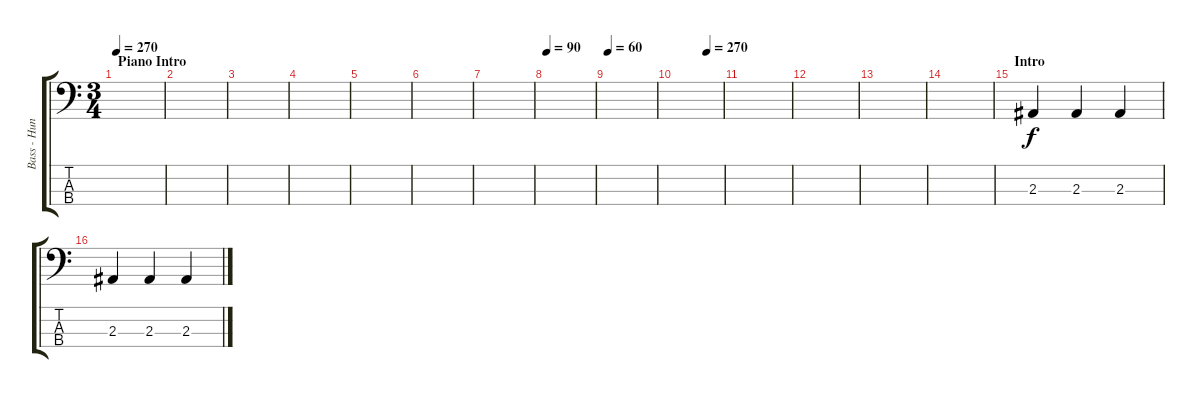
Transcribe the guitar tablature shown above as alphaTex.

\track ("Bass - Hunter" "Bass - Hun") {instrument electricbasspick}
\staff {score tabs}
\tuning (Gb2 Db2 Ab1 Eb1) {hide}
\ts (3 4)
\section ("" "Piano Intro")
\tempo 270
\tempo 112
\tempo 270
\clef f4
\ks c
|
|
|
|
|
|
|
\tempo 90
|
\tempo 60
|
\tempo (270 0.6666666666666666)
|
|
|
|
|
\section ("" "Intro")
2.3.4 2.3.4 2.3.4 |
2.3.4 2.3.4 2.3.4
